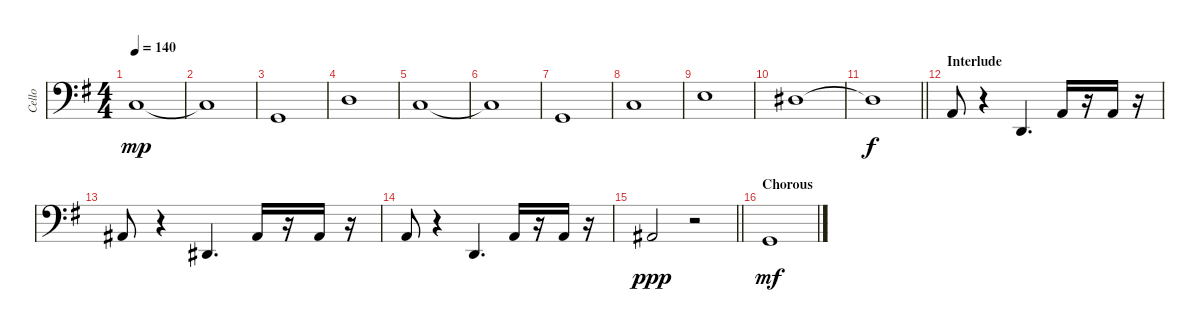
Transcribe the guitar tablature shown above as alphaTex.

\track ("Cello" "Cello") {instrument cello}
\staff {score}
\tuning (G2 D2 A1 E1) {hide}
\ts (4 4)
\tempo 140
\clef f4
\ks g
5.1.1{dy mp} |
5.1{t}.1 |
0.1.1 |
7.1.1 |
5.1.1 |
5.1{t}.1 |
0.1.1 |
5.1.1 |
9.1.1 |
8.1.1 |
\barLineRight lightlight
8.1{t}.1{dy f} |
\section ("" "Interlude")
2.1.8 r.4 0.2.4{d} 2.1.16 r.16 2.1.16 r.16 |
3.1.8 r.4 1.2.4{d} 3.1.16 r.16 13.3.16 r.16 |
2.1.8 r.4 0.2.4{d} 2.1.16 r.16 2.1.16 r.16 |
\barLineRight lightlight
3.1.2{dy ppp} r.2 |
\section ("" "Chorous")
0.1.1{dy mf}
